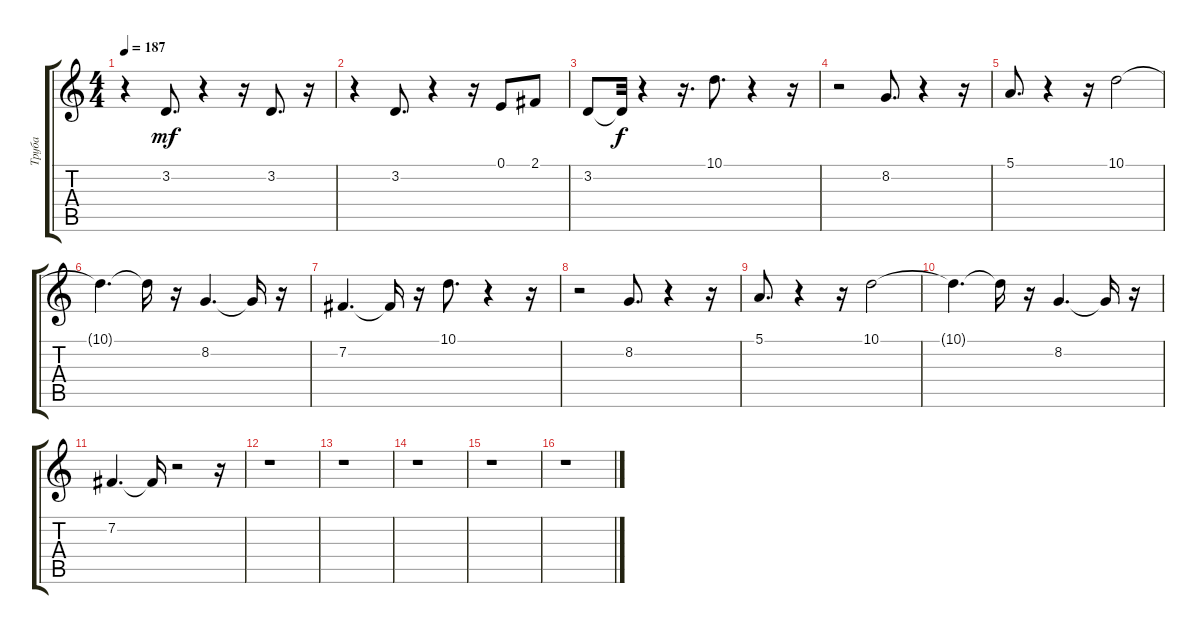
\track ("Труба" "Труба") {instrument trumpet}
\staff {score tabs}
\tuning (E4 B3 G3 D3 A2 E2) {hide}
\ts (4 4)
\tempo 187
\clef g2
\ks c
r.4{dy mf} 3.2.8{d} r.4 r.16 3.2.8{d} r.16 |
r.4 3.2.8{d} r.4 r.16 0.1.8 2.1.8 |
3.2.8 3.2{t}.32{dy f} r.4 r.16{d} 10.1.8{d} r.4 r.16 |
r.2 8.2.8{d} r.4 r.16 |
5.1.8{d} r.4 r.16 10.1.2 |
10.1{t}.4{d} 10.1{t}.16 r.16 8.2.4{d} 8.2{t}.16 r.16 |
7.2.4{d} 7.2{t}.16 r.16 10.1.8{d} r.4 r.16 |
r.2 8.2.8{d} r.4 r.16 |
5.1.8{d} r.4 r.16 10.1.2 |
10.1{t}.4{d} 10.1{t}.16 r.16 8.2.4{d} 8.2{t}.16 r.16 |
7.2.4{d} 7.2{t}.16 r.2 r.16 |
r.1 |
r.1 |
r.1 |
r.1 |
r.1
